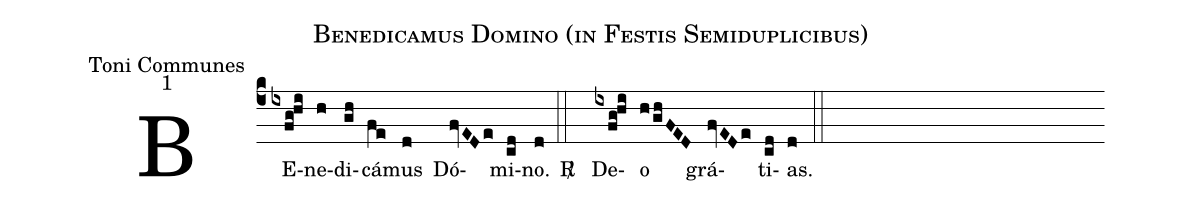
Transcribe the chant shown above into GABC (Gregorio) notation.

name:Benedicamus Domino (in Festis Semiduplicibus);
office-part:Toni Communes;
mode:1;
%%
(c4) BE(ixfg!hi)ne(h)di(gh)cá(fe)mus(d) Dó(fvEDe)mi(cd)no.(d) (::)
<sp>R/</sp> () De(ixfg!hi)o(h/ghFED)  grá(fvEDe)ti(cd)as.(d) (::)
